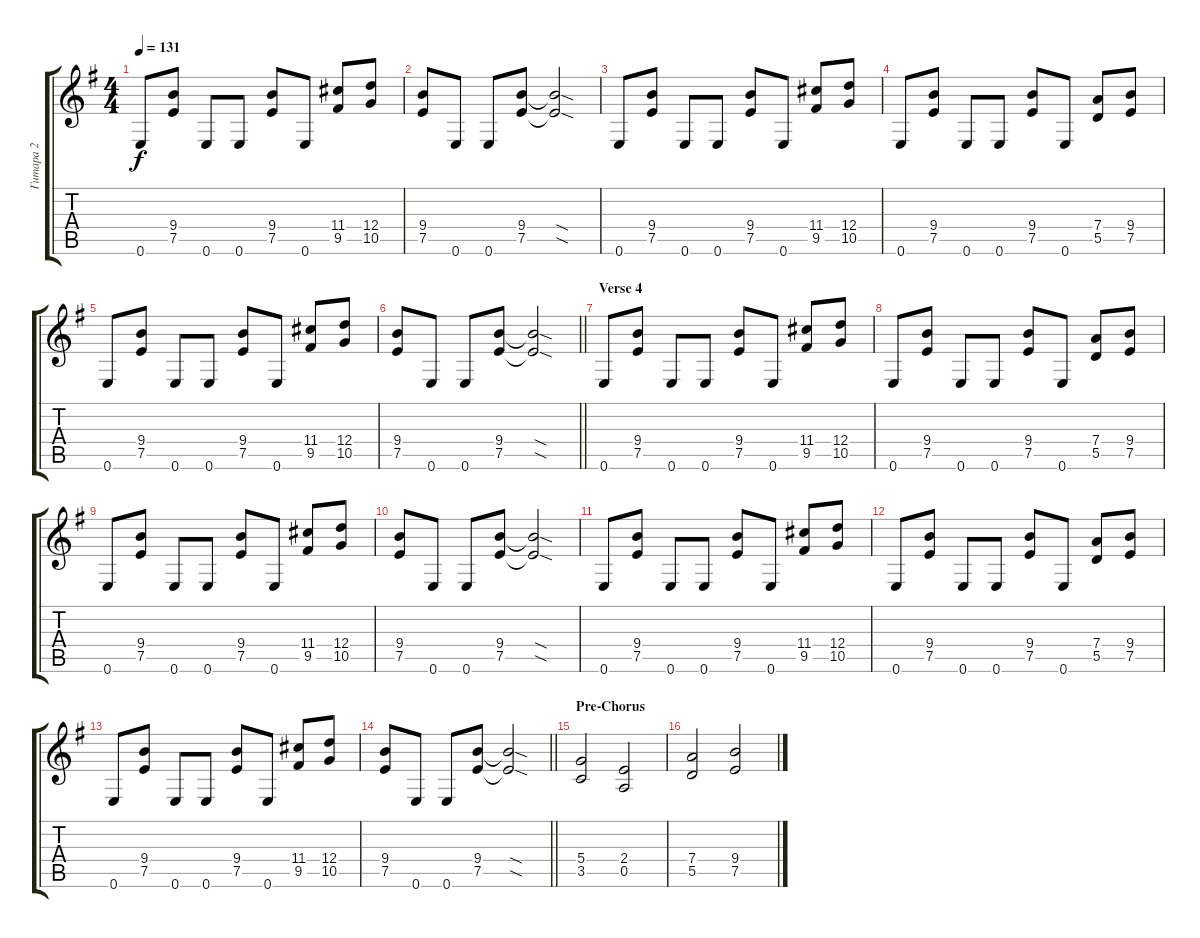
\track ("Гитара 2" "Гитара 2") {instrument distortionguitar}
\staff {score tabs}
\tuning (E4 B3 G3 D3 A2 E2) {hide}
\ts (4 4)
\tempo 131
\clef g2
\ks eminor
0.6.8{dy f} (9.4 7.5).8 0.6.8 0.6.8 (9.4 7.5).8 0.6.8 (11.4 9.5).8 (12.4 10.5).8 |
(9.4 7.5).8 0.6.8 0.6.8 (9.4 7.5).8 (9.4{sod t} 7.5{sod t}).2 |
0.6.8 (9.4 7.5).8 0.6.8 0.6.8 (9.4 7.5).8 0.6.8 (11.4 9.5).8 (12.4 10.5).8 |
0.6.8 (9.4 7.5).8 0.6.8 0.6.8 (9.4 7.5).8 0.6.8 (7.4 5.5).8 (9.4 7.5).8 |
0.6.8 (9.4 7.5).8 0.6.8 0.6.8 (9.4 7.5).8 0.6.8 (11.4 9.5).8 (12.4 10.5).8 |
\barLineRight lightlight
(9.4 7.5).8 0.6.8 0.6.8 (9.4 7.5).8 (9.4{sod t} 7.5{sod t}).2 |
\section ("" "Verse 4")
0.6.8 (9.4 7.5).8 0.6.8 0.6.8 (9.4 7.5).8 0.6.8 (11.4 9.5).8 (12.4 10.5).8 |
0.6.8 (9.4 7.5).8 0.6.8 0.6.8 (9.4 7.5).8 0.6.8 (7.4 5.5).8 (9.4 7.5).8 |
0.6.8 (9.4 7.5).8 0.6.8 0.6.8 (9.4 7.5).8 0.6.8 (11.4 9.5).8 (12.4 10.5).8 |
(9.4 7.5).8 0.6.8 0.6.8 (9.4 7.5).8 (9.4{sod t} 7.5{sod t}).2 |
0.6.8 (9.4 7.5).8 0.6.8 0.6.8 (9.4 7.5).8 0.6.8 (11.4 9.5).8 (12.4 10.5).8 |
0.6.8 (9.4 7.5).8 0.6.8 0.6.8 (9.4 7.5).8 0.6.8 (7.4 5.5).8 (9.4 7.5).8 |
0.6.8 (9.4 7.5).8 0.6.8 0.6.8 (9.4 7.5).8 0.6.8 (11.4 9.5).8 (12.4 10.5).8 |
\barLineRight lightlight
(9.4 7.5).8 0.6.8 0.6.8 (9.4 7.5).8 (9.4{sod t} 7.5{sod t}).2 |
\section ("" "Pre-Chorus")
(5.4 3.5).2 (2.4 0.5).2 |
(7.4 5.5).2 (9.4 7.5).2
